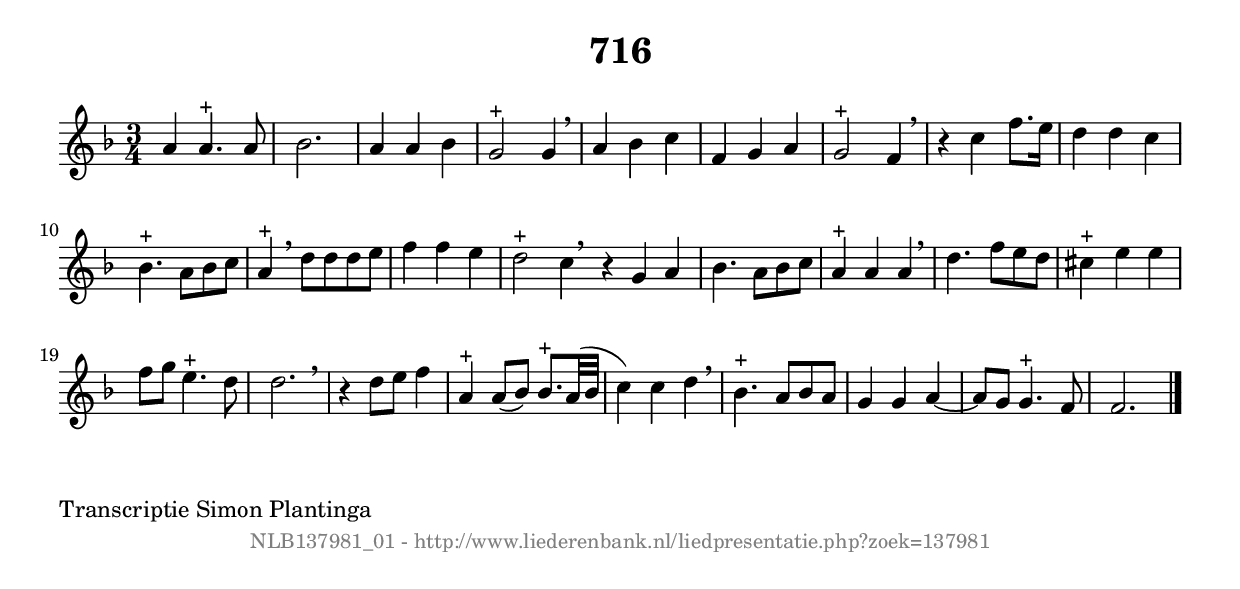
%
% produced by wce2krn 1.64 (7 June 2014)
%
\version"2.16"
#(append! paper-alist '(("long" . (cons (* 210 mm) (* 2000 mm)))))
#(set-default-paper-size "long")
sb = {\breathe}
mBreak = {\breathe }
bBreak = {\breathe }
x = {\once\override NoteHead #'style = #'cross }
gl=\glissando
itime={\override Staff.TimeSignature #'stencil = ##f }
ficta = {\once\set suggestAccidentals = ##t}
fine = {\once\override Score.RehearsalMark #'self-alignment-X = #1 \mark \markup {\italic{Fine}}}
dc = {\once\override Score.RehearsalMark #'self-alignment-X = #1 \mark \markup {\italic{D.C.}}}
dcf = {\once\override Score.RehearsalMark #'self-alignment-X = #1 \mark \markup {\italic{D.C. al Fine}}}
dcc = {\once\override Score.RehearsalMark #'self-alignment-X = #1 \mark \markup {\italic{D.C. al Coda}}}
ds = {\once\override Score.RehearsalMark #'self-alignment-X = #1 \mark \markup {\italic{D.S.}}}
dsf = {\once\override Score.RehearsalMark #'self-alignment-X = #1 \mark \markup {\italic{D.S. al Fine}}}
dsc = {\once\override Score.RehearsalMark #'self-alignment-X = #1 \mark \markup {\italic{D.S. al Coda}}}
pv = {\set Score.repeatCommands = #'((volta "1"))}
sv = {\set Score.repeatCommands = #'((volta "2"))}
tv = {\set Score.repeatCommands = #'((volta "3"))}
qv = {\set Score.repeatCommands = #'((volta "4"))}
xv = {\set Score.repeatCommands = #'((volta #f))}
\header{ tagline = ""
title = "716"
}
\score {{
\key f \major
\relative g'
{
\set melismaBusyProperties = #'()
\time 3/4
\tempo 4=120
\override Score.MetronomeMark #'transparent = ##t
\override Score.RehearsalMark #'break-visibility = #(vector #t #t #f)
a4 a4.^"+" a8 | bes2. | a4 a4 bes4 | g2^"+" g4 \sb | a4 bes4 c4 | f,4 g4 a4 | g2^"+" f4 | \mBreak \bar "|"
r4 c'4 f8. e16 | d4 d4 c4 | bes4.^"+" a8 bes8 c8 | a4^"+" \sb d8 d8 d8 e8 | f4 f4 e4 | d2^"+" c4 \bar ":|:" \bBreak
r4 g4 a4 | bes4. a8 bes8 c8 | a4^"+" a4 a4 \sb | d4. f8 e8 d8 | cis4^"+" e4 e4 | f8 g8 e4.^"+" d8 | d2. | \mBreak \bar "|"
r4 d8 e8 f4 | a,4^"+" a8( bes8) bes8.^"+" a32( bes32 | c4) c4 d4 \sb | bes4.^"+" a8 bes8 a8 | g4 g4 a4~ | a8 g8 g4.^"+" f8 | f2. \bar "|."
 }}
 \midi { }
 \layout {
            indent = 0.0\cm
}
}
\markup { \wordwrap-string #" 
Transcriptie Simon Plantinga
"}
\markup { \vspace #0 } \markup { \with-color #grey \fill-line { \center-column { \smaller "NLB137981_01 - http://www.liederenbank.nl/liedpresentatie.php?zoek=137981" } } }
